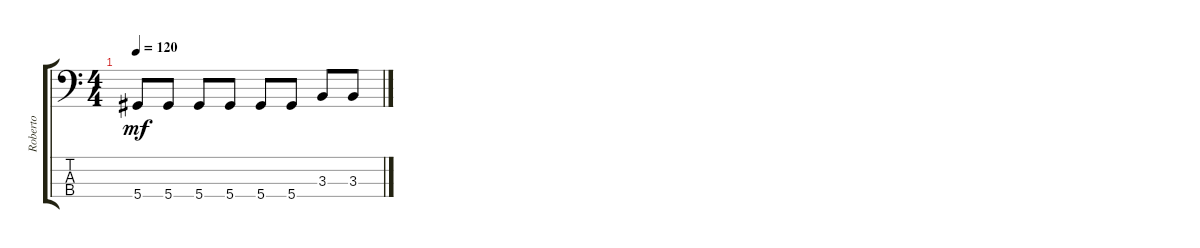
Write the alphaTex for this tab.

\track ("Roberto" "Roberto") {instrument electricbassfinger}
\staff {score tabs}
\tuning (Gb2 Db2 Ab1 Eb1) {hide}
\ts (4 4)
\tempo 120
\clef f4
\ks c
5.4.8{dy mf} 5.4.8 5.4.8 5.4.8 5.4.8 5.4.8 3.3.8 3.3.8
